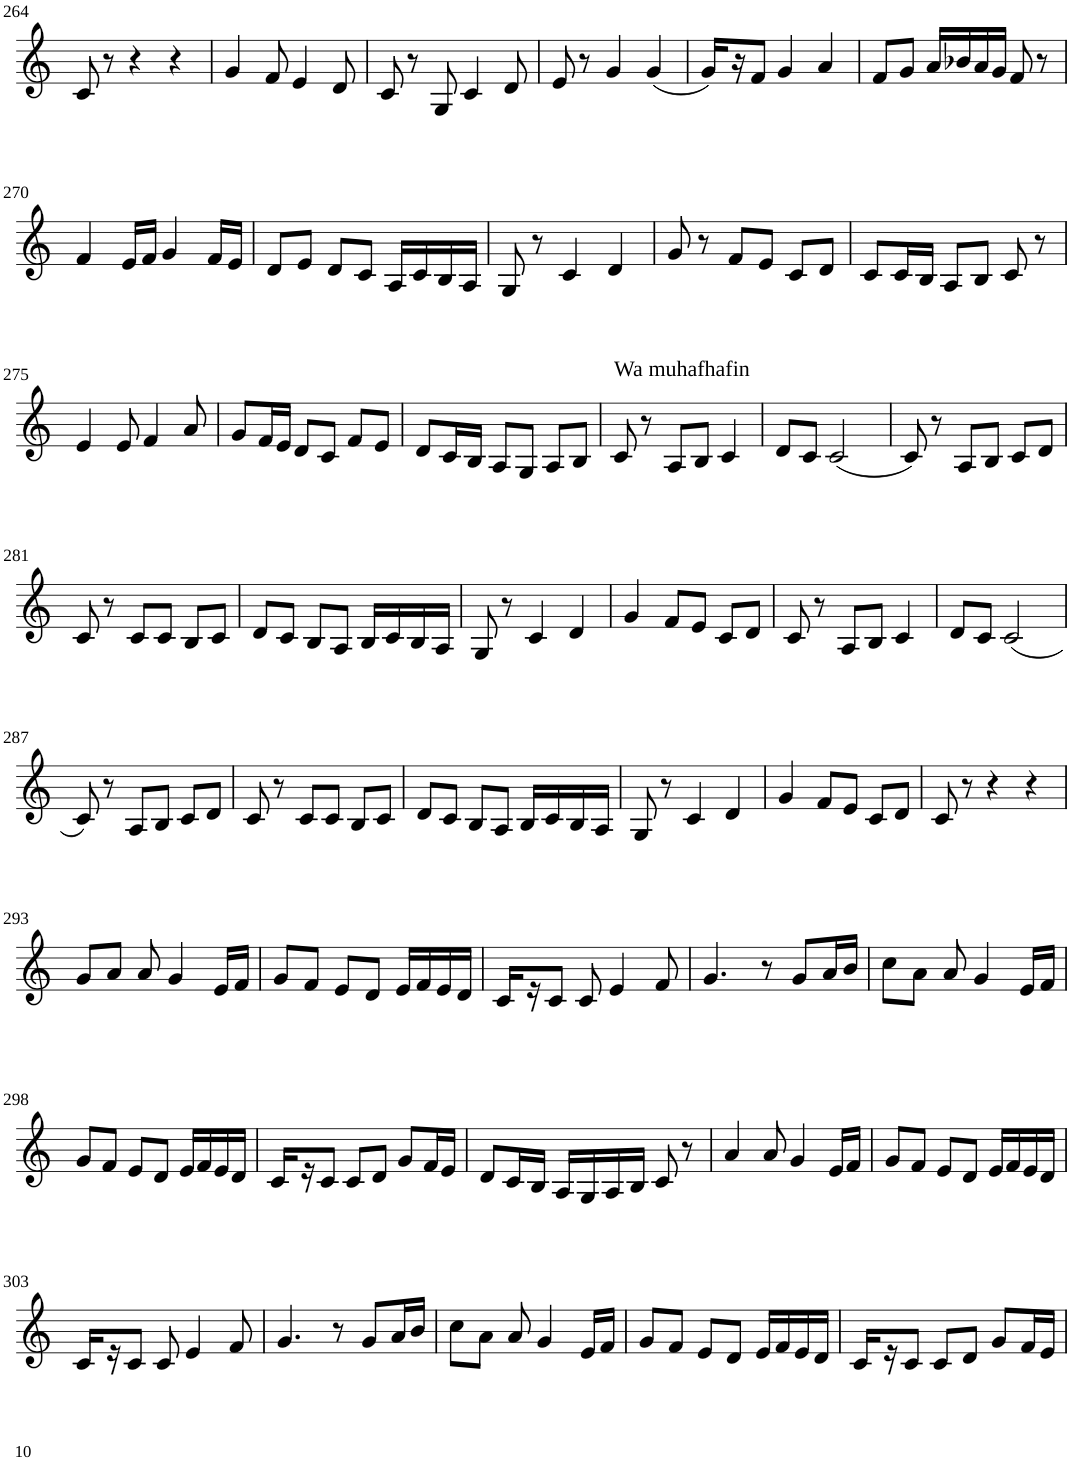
**kern
*part1
*staff1
*I"Violin
!!LO:PB:g=z
*clefG2
*k[]
*M3/4
=264
8c/
8r
4r
4r
=265
4g/
8f/
4e/
8d/
=266
8c/
8r
8G/
4c/
8d/
=267
8e/
8r
4g/
(4g/
=268
16g/LL)
16r
8f/J
4g/
4a/
=269
8f/L
8g/J
16a/LL
16b-X/
16a/
16g/JJ
8f/
8r
!!LO:LB:g=z
=270
4f/
16e/LL
16f/JJ
4g/
16f/LL
16e/JJ
=271
8d/L
8e/J
8d/L
8c/J
16A/LL
16c/
16B/
16A/JJ
=272
8G/
8r
4c/
4d/
=273
8g/
8r
8f/L
8e/J
8c/L
8d/J
=274
8c/L
16c/L
16B/JJ
8A/L
8B/J
8c/
8r
!!LO:LB:g=z
=275
4e/
8e/
4f/
8a/
=276
8g/L
16f/L
16e/JJ
8d/L
8c/J
8f/L
8e/J
=277
8d/L
16c/L
16B/JJ
8A/L
8G/J
8A/L
8B/J
=278
!LO:TX:a:t=Wa muhafhafin
8c/
8r
8A/L
8B/J
4c/
=279
8d/L
8c/J
(2c/
=280
8c/)
8r
8A/L
8B/J
8c/L
8d/J
!!LO:LB:g=z
=281
8c/
8r
8c/L
8c/J
8B/L
8c/J
=282
8d/L
8c/J
8B/L
8A/J
16B/LL
16c/
16B/
16A/JJ
=283
8G/
8r
4c/
4d/
=284
4g/
8f/L
8e/J
8c/L
8d/J
=285
8c/
8r
8A/L
8B/J
4c/
=286
8d/L
8c/J
(2c/
!!LO:LB:g=z
=287
8c/)
8r
8A/L
8B/J
8c/L
8d/J
=288
8c/
8r
8c/L
8c/J
8B/L
8c/J
=289
8d/L
8c/J
8B/L
8A/J
16B/LL
16c/
16B/
16A/JJ
=290
8G/
8r
4c/
4d/
=291
4g/
8f/L
8e/J
8c/L
8d/J
=292
8c/
8r
4r
4r
!!LO:LB:g=z
=293
8g/L
8a/J
8a/
4g/
16e/LL
16f/JJ
=294
8g/L
8f/J
8e/L
8d/J
16e/LL
16f/
16e/
16d/JJ
=295
16c/LL
16r
8c/J
8c/
4e/
8f/
=296
4.g/
8r
8g/L
16a/L
16b/JJ
=297
8cc\L
8a\J
8a/
4g/
16e/LL
16f/JJ
!!LO:LB:g=z
=298
8g/L
8f/J
8e/L
8d/J
16e/LL
16f/
16e/
16d/JJ
=299
16c/LL
16r
8c/J
8c/L
8d/J
8g/L
16f/L
16e/JJ
=300
8d/L
16c/L
16B/JJ
16A/LL
16G/
16A/
16B/JJ
8c/
8r
=301
4a/
8a/
4g/
16e/LL
16f/JJ
=302
8g/L
8f/J
8e/L
8d/J
16e/LL
16f/
16e/
16d/JJ
!!LO:LB:g=z
=303
16c/LL
16r
8c/J
8c/
4e/
8f/
=304
4.g/
8r
8g/L
16a/L
16b/JJ
=305
8cc\L
8a\J
8a/
4g/
16e/LL
16f/JJ
=306
8g/L
8f/J
8e/L
8d/J
16e/LL
16f/
16e/
16d/JJ
=307
16c/LL
16r
8c/J
8c/L
8d/J
8g/L
16f/L
16e/JJ
=
*-
